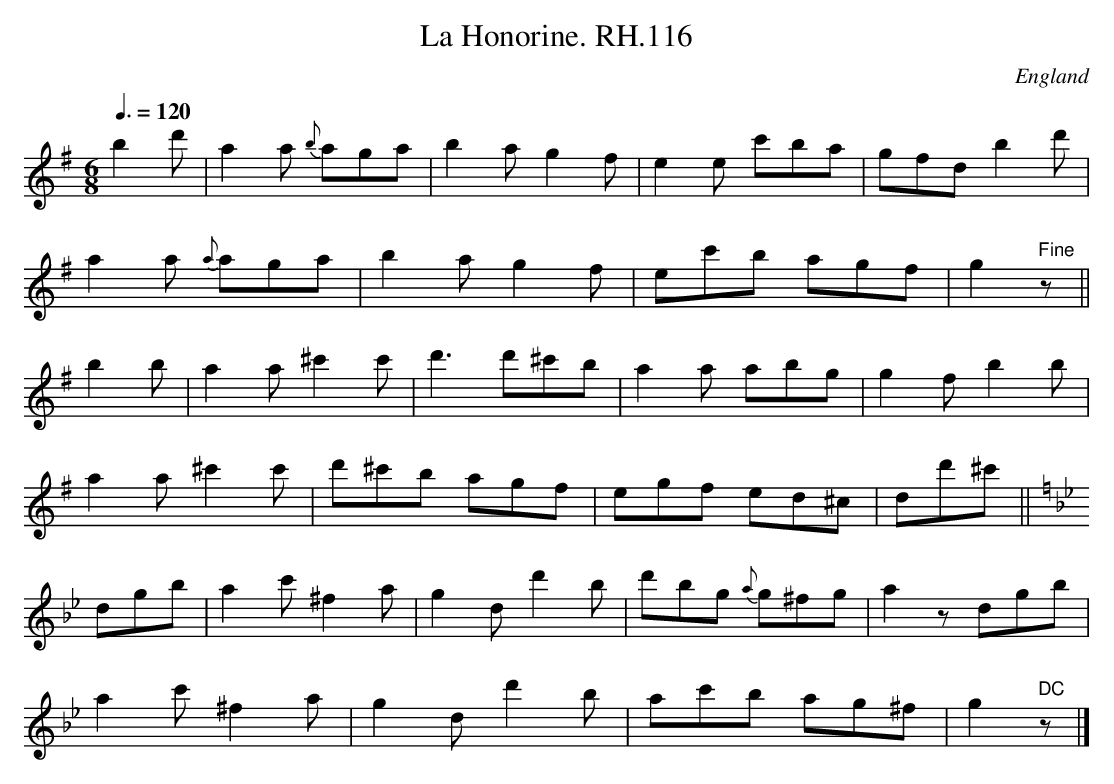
X:1
T:La Honorine. RH.116
O:England
M:6/8
L:1/8
Q:3/8=120
K:G
b2d'|\
a2a {b}aga|b2a g2f|e2e c'ba|gfd b2d'|
a2a {a}aga|b2a g2f|ec'b agf|g2" Fine"z||
b2b|a2a ^c'2c'|d'3 d'^c'b|a2a abg|g2f b2b|
a2a ^c'2c'|d'^c'b agf|egf ed^c|dd'^c'||
K:Bb
dgb|a2c' ^f2a|g2d d'2b|d'bg {a}g^fg|a2z dgb|
a2c' ^f2a|g2d d'2b|ac'b ag^f|g2" DC"z|]
